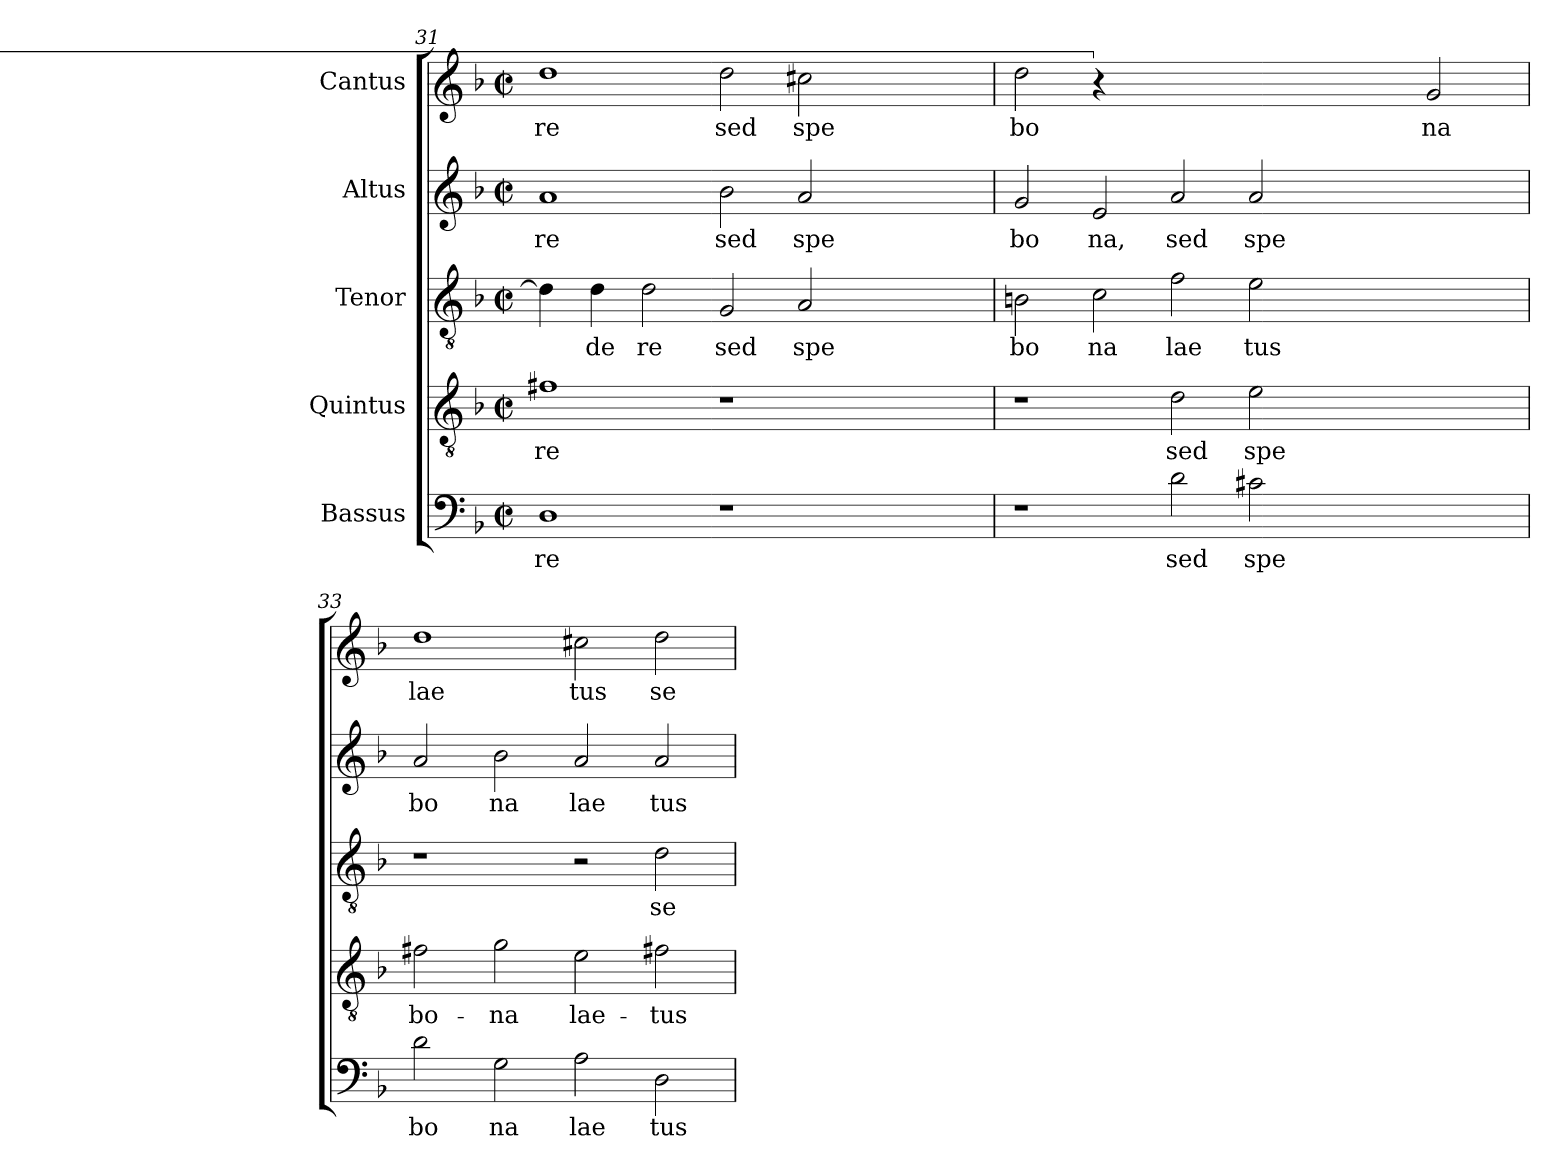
**kern	**text	**kern	**text	**kern	**text	**kern	**text	**kern	**text
*part5	*part5	*part4	*part4	*part3	*part3	*part2	*part2	*part1	*part1
*staff5	*staff5	*staff4	*staff4	*staff3	*staff3	*staff2	*staff2	*staff1	*staff1
*I"Bassus	*	*I"Quintus	*	*I"Tenor	*	*I"Altus	*	*I"Cantus	*
!!LO:LB:g=z
*clefF4	*	*clefGv2	*	*clefGv2	*	*clefG2	*	*clefG2	*
*k[b-]	*	*k[b-]	*	*k[b-]	*	*k[b-]	*	*k[b-]	*
*F:	*	*F:	*	*F:	*	*F:	*	*F:	*
*M2/2	*	*M2/2	*	*M2/2	*	*M2/2	*	*M2/2	*
*met(c|)	*	*met(c|)	*	*met(c|)	*	*met(c|)	*	*met(c|)	*
=31	=31	=31	=31	=31	=31	=31	=31	=31	=31
!	!LO:LY:b:cj	!	!LO:LY:b:cj	!	!	!	!LO:LY:b:cj	!	!LO:LY:b:cj
1D	re	1f#X	-re	4d\]	.	1a	-re	1dd	-re
!	!	!	!	!	!LO:LY:b:cj	!	!	!	!
.	.	.	.	4d\	-de	.	.	.	.
!	!	!	!	!	!LO:LY:b:cj	!	!	!	!
.	.	.	.	2d\	re	.	.	.	.
!LO:N:vis=1	!	!LO:N:vis=1	!	!	!LO:LY:b:cj	!	!LO:LY:b:cj	!	!LO:LY:b:cj
0r	.	0r	.	2G/	sed	2b-\	sed	2dd\	sed
!	!	!	!	!	!LO:LY:b:cj	!	!LO:LY:b:cj	!	!LO:LY:b:cj
.	.	.	.	2A/	spe	2a/	spe	2cc#X\	spe
.	.	.	.	1ryy	.	1ryy	.	1ryy	.
=32	=32	=32	=32	=32	=32	=32	=32	=32	=32
!	!	!	!	!	!LO:LY:b:cj	!	!LO:LY:b:cj	!	!LO:LY:b:cj
1r	.	1r	.	2Bn\	bo	2g/	bo	2dd\	bo
!	!	!	!	!	!LO:LY:b:cj	!	!LO:LY:b:cj	!LO:N:vis=1	!
.	.	.	.	2c\	na	2e/	na,	4%9r	.
!	!LO:LY:b:cj	!	!LO:LY:b:cj	!	!LO:LY:b:cj	!	!LO:LY:b:cj	!	!
2d\	sed	2d\	sed	2f\	lae	2a/	sed	.	.
!	!LO:LY:b:cj	!	!LO:LY:b:cj	!	!LO:LY:b:cj	!	!LO:LY:b:cj	!	!
2c#X\	spe	2e\	spe	2e\	tus	2a/	spe	.	.
1ryy	.	1ryy	.	1ryy	.	1ryy	.	.	.
!	!	!	!	!	!	!	!	!	!LO:LY:b:cj
.	.	.	.	.	.	.	.	2g/	na
4ryy	.	4ryy	.	4ryy	.	4ryy	.	.	.
=33	=33	=33	=33	=33	=33	=33	=33	=33	=33
!	!LO:LY:b:cj	!	!LO:LY:b:cj	!	!	!	!LO:LY:b:cj	!	!LO:LY:b:cj
2d\	bo	2f#X\	bo-	1r	.	2a/	bo	1dd	lae
!	!LO:LY:b:cj	!	!LO:LY:b:cj	!	!	!	!LO:LY:b:cj	!	!
2G\	na	2g\	-na	.	.	2b-\	na	.	.
!	!LO:LY:b:cj	!	!LO:LY:b:cj	!	!	!	!LO:LY:b:cj	!	!LO:LY:b:cj
2A\	lae	2e\	lae-	2r	.	2a/	lae	2cc#X\	tus
!	!LO:LY:b:cj	!	!LO:LY:b:cj	!	!LO:LY:b:cj	!	!LO:LY:b:cj	!	!LO:LY:b:cj
2D\	tus	2f#X\	-tus	2d\	se	2a/	tus	2dd\	se
=	=	=	=	=	=	=	=	=	=
*-	*-	*-	*-	*-	*-	*-	*-	*-	*-
